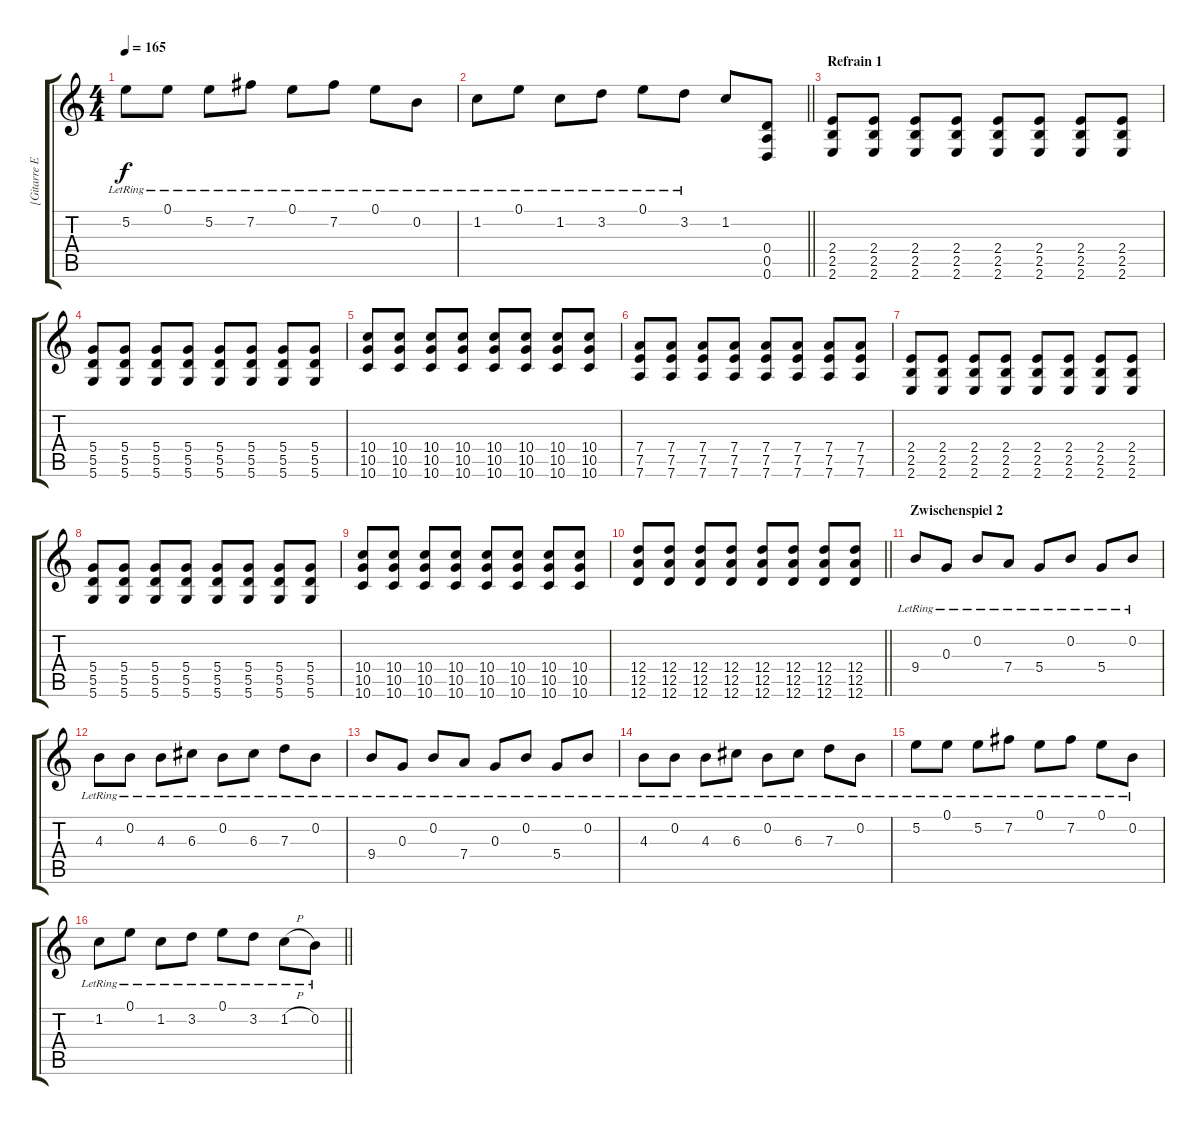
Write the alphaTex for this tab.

\track ("[Gitarre Effekt]" "[Gitarre E") {instrument distortionguitar}
\staff {score tabs}
\tuning (E4 B3 G3 D3 A2 D2) {hide}
\ts (4 4)
\tempo 165
\clef g2
\ks c
5.2{lr}.8{dy f} 0.1{lr}.8 5.2{lr}.8 7.2{lr}.8 0.1{lr}.8 7.2{lr}.8 0.1{lr}.8 0.2{lr}.8 |
\barLineRight lightlight
1.2{lr}.8 0.1{lr}.8 1.2{lr}.8 3.2{lr}.8 0.1{lr}.8 3.2{lr}.8 1.2.8 (0.4 0.5 0.6).8{volume 14 balance 14 instrument distortionguitar} |
\section ("" "Refrain 1")
(2.4 2.5 2.6).8 (2.4 2.5 2.6).8 (2.4 2.5 2.6).8 (2.4 2.5 2.6).8 (2.4 2.5 2.6).8 (2.4 2.5 2.6).8 (2.4 2.5 2.6).8 (2.4 2.5 2.6).8 |
(5.4 5.5 5.6).8 (5.4 5.5 5.6).8 (5.4 5.5 5.6).8 (5.4 5.5 5.6).8 (5.4 5.5 5.6).8 (5.4 5.5 5.6).8 (5.4 5.5 5.6).8 (5.4 5.5 5.6).8 |
(10.4 10.5 10.6).8 (10.4 10.5 10.6).8 (10.4 10.5 10.6).8 (10.4 10.5 10.6).8 (10.4 10.5 10.6).8 (10.4 10.5 10.6).8 (10.4 10.5 10.6).8 (10.4 10.5 10.6).8 |
(7.4 7.5 7.6).8 (7.4 7.5 7.6).8 (7.4 7.5 7.6).8 (7.4 7.5 7.6).8 (7.4 7.5 7.6).8 (7.4 7.5 7.6).8 (7.4 7.5 7.6).8 (7.4 7.5 7.6).8 |
(2.4 2.5 2.6).8 (2.4 2.5 2.6).8 (2.4 2.5 2.6).8 (2.4 2.5 2.6).8 (2.4 2.5 2.6).8 (2.4 2.5 2.6).8 (2.4 2.5 2.6).8 (2.4 2.5 2.6).8 |
(5.4 5.5 5.6).8 (5.4 5.5 5.6).8 (5.4 5.5 5.6).8 (5.4 5.5 5.6).8 (5.4 5.5 5.6).8 (5.4 5.5 5.6).8 (5.4 5.5 5.6).8 (5.4 5.5 5.6).8 |
(10.4 10.5 10.6).8 (10.4 10.5 10.6).8 (10.4 10.5 10.6).8 (10.4 10.5 10.6).8 (10.4 10.5 10.6).8 (10.4 10.5 10.6).8 (10.4 10.5 10.6).8 (10.4 10.5 10.6).8 |
\barLineRight lightlight
(12.4 12.5 12.6).8 (12.4 12.5 12.6).8 (12.4 12.5 12.6).8 (12.4 12.5 12.6).8 (12.4 12.5 12.6).8 (12.4 12.5 12.6).8 (12.4 12.5 12.6).8 (12.4 12.5 12.6).8 |
\section ("" "Zwischenspiel 2")
9.4{lr}.8{volume 12 balance 8 instrument electricguitarclean} 0.3{lr}.8 0.2{lr}.8 7.4{lr}.8 5.4{lr}.8 0.2{lr}.8 5.4{lr}.8 0.2{lr}.8 |
4.3{lr}.8 0.2{lr}.8 4.3{lr}.8 6.3{lr}.8 0.2{lr}.8 6.3{lr}.8 7.3{lr}.8 0.2{lr}.8 |
9.4{lr}.8 0.3{lr}.8 0.2{lr}.8 7.4{lr}.8 0.3{lr}.8 0.2{lr}.8 5.4{lr}.8 0.2{lr}.8 |
4.3{lr}.8 0.2{lr}.8 4.3{lr}.8 6.3{lr}.8 0.2{lr}.8 6.3{lr}.8 7.3{lr}.8 0.2{lr}.8 |
5.2{lr}.8 0.1{lr}.8 5.2{lr}.8 7.2{lr}.8 0.1{lr}.8 7.2{lr}.8 0.1{lr}.8 0.2{lr}.8 |
\barLineRight lightlight
1.2{lr}.8 0.1{lr}.8 1.2{lr}.8 3.2{lr}.8 0.1{lr}.8 3.2{lr}.8 1.2{h lr}.8 0.2{lr}.8
